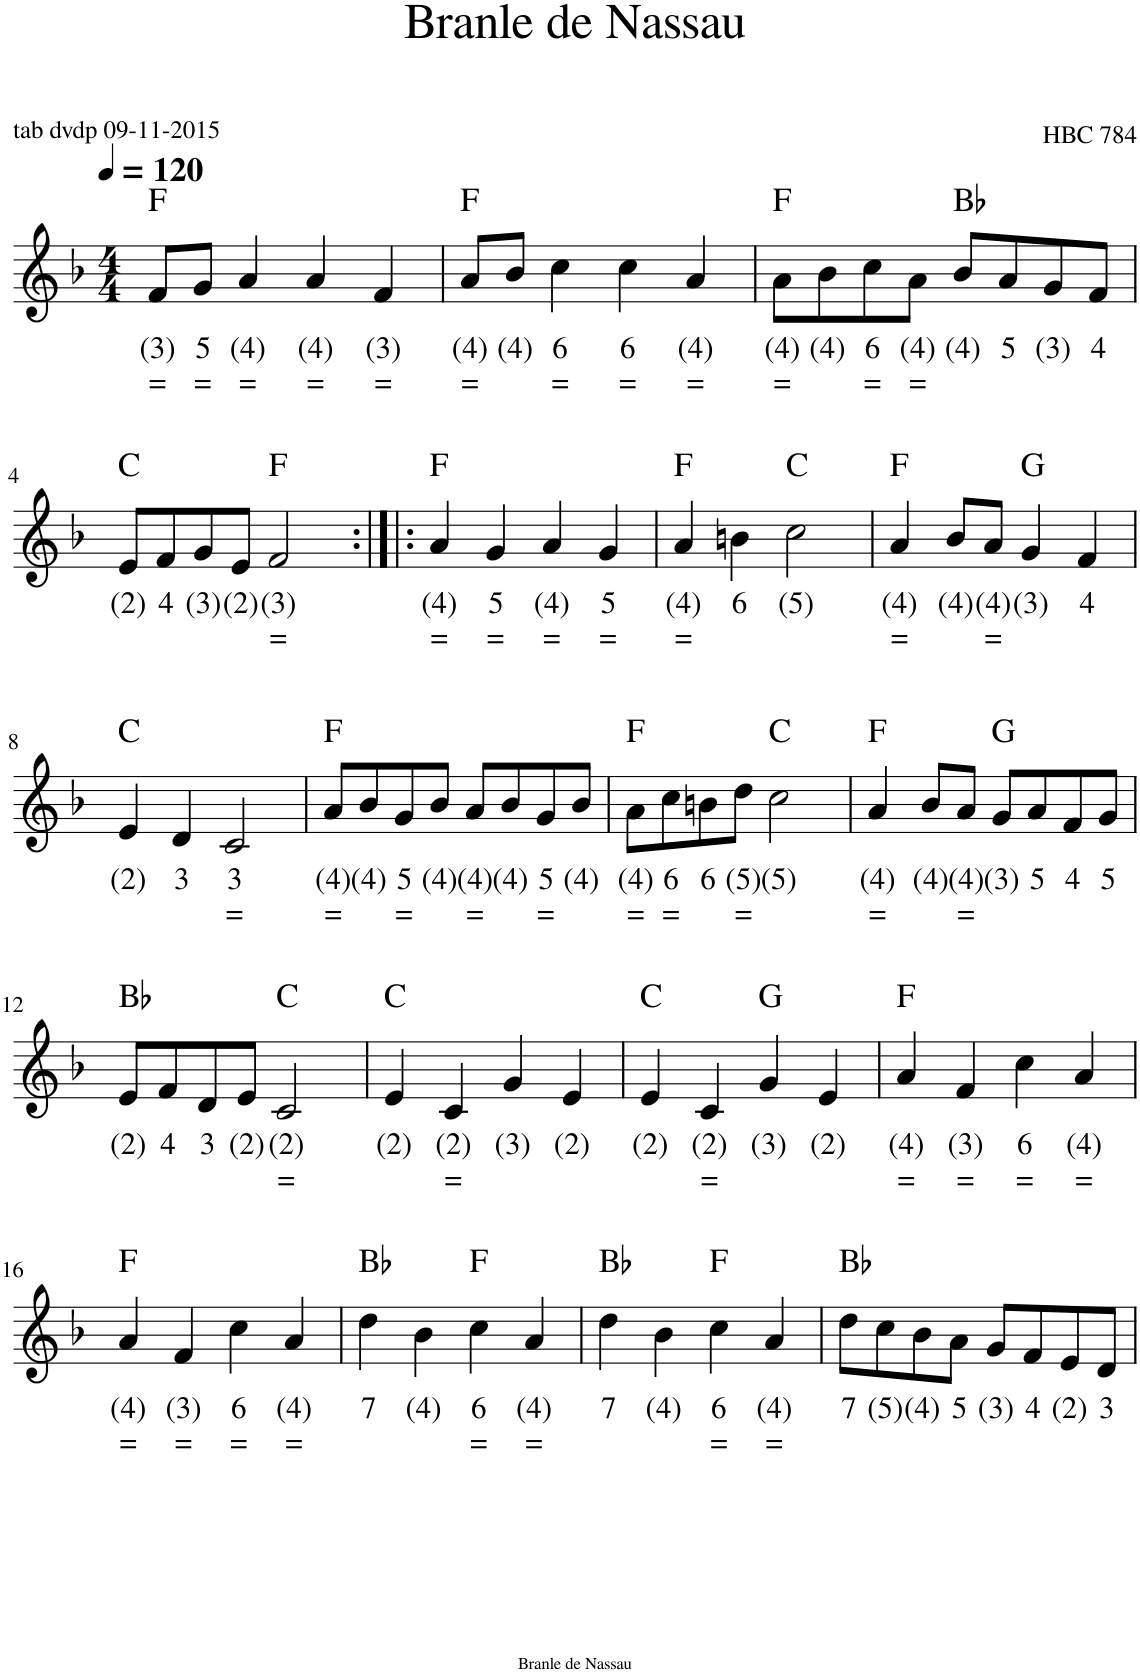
**kern	**text	**text	**harte
*part1	*part1	*part1	*part1
*staff1	*staff1	*staff1	*
*I"Viool	*	*	*
*clefG2	*	*	*
*k[b-]	*	*	*
*M4/4	*	*	*
*MM120	*	*	*
=1	=1	=1	=1
!	!LO:LY:b	!LO:LY:b	!
8f/L	(3)	=	F:maj
!	!LO:LY:b	!LO:LY:b	!
8g/J	5	=	.
!	!LO:LY:b	!LO:LY:b	!
4a/	(4)	=	.
!	!LO:LY:b	!LO:LY:b	!
4a/	(4)	=	.
!	!LO:LY:b	!LO:LY:b	!
4f/	(3)	=	.
=2	=2	=2	=2
!	!LO:LY:b	!LO:LY:b	!
8a/L	(4)	=	F:maj
!	!LO:LY:b	!	!
8b-/J	(4)	.	.
!	!LO:LY:b	!LO:LY:b	!
4cc\	6	=	.
!	!LO:LY:b	!LO:LY:b	!
4cc\	6	=	.
!	!LO:LY:b	!LO:LY:b	!
4a/	(4)	=	.
=3	=3	=3	=3
!	!LO:LY:b	!LO:LY:b	!
8a\L	(4)	=	F:maj
!	!LO:LY:b	!	!
8b-\	(4)	.	.
!	!LO:LY:b	!LO:LY:b	!
8cc\	6	=	.
!	!LO:LY:b	!LO:LY:b	!
8a\J	(4)	=	.
!	!LO:LY:b	!	!
8b-/L	(4)	.	Bb:maj
!	!LO:LY:b	!	!
8a/	5	.	.
!	!LO:LY:b	!	!
8g/	(3)	.	.
!	!LO:LY:b	!	!
8f/J	4	.	.
!!LO:LB:g=z
=4	=4	=4	=4
!	!LO:LY:b	!	!
8e/L	(2)	.	C:maj
!	!LO:LY:b	!	!
8f/	4	.	.
!	!LO:LY:b	!	!
8g/	(3)	.	.
!	!LO:LY:b	!	!
8e/J	(2)	.	.
!	!LO:LY:b	!LO:LY:b	!
2f/	(3)	=	F:maj
=5:|!|:	=5:|!|:	=5:|!|:	=5:|!|:
!	!LO:LY:b	!LO:LY:b	!
4a/	(4)	=	F:maj
!	!LO:LY:b	!LO:LY:b	!
4g/	5	=	.
!	!LO:LY:b	!LO:LY:b	!
4a/	(4)	=	.
!	!LO:LY:b	!LO:LY:b	!
4g/	5	=	.
=6	=6	=6	=6
!	!LO:LY:b	!LO:LY:b	!
4a/	(4)	=	F:maj
!	!LO:LY:b	!	!
4bn\	6	.	.
!	!LO:LY:b	!	!
2cc\	(5)	.	C:maj
=7	=7	=7	=7
!	!LO:LY:b	!LO:LY:b	!
4a/	(4)	=	F:maj
!	!LO:LY:b	!	!
8b-/L	(4)	.	.
!	!LO:LY:b	!LO:LY:b	!
8a/J	(4)	=	.
!	!LO:LY:b	!	!
4g/	(3)	.	G:maj
!	!LO:LY:b	!	!
4f/	4	.	.
!!LO:LB:g=z
=8	=8	=8	=8
!	!LO:LY:b	!	!
4e/	(2)	.	C:maj
!	!LO:LY:b	!	!
4d/	3	.	.
!	!LO:LY:b	!LO:LY:b	!
2c/	3	=	.
=9	=9	=9	=9
!	!LO:LY:b	!LO:LY:b	!
8a/L	(4)	=	F:maj
!	!LO:LY:b	!	!
8b-/	(4)	.	.
!	!LO:LY:b	!LO:LY:b	!
8g/	5	=	.
!	!LO:LY:b	!	!
8b-/J	(4)	.	.
!	!LO:LY:b	!LO:LY:b	!
8a/L	(4)	=	.
!	!LO:LY:b	!	!
8b-/	(4)	.	.
!	!LO:LY:b	!LO:LY:b	!
8g/	5	=	.
!	!LO:LY:b	!	!
8b-/J	(4)	.	.
=10	=10	=10	=10
!	!LO:LY:b	!LO:LY:b	!
8a\L	(4)	=	F:maj
!	!LO:LY:b	!LO:LY:b	!
8cc\	6	=	.
!	!LO:LY:b	!	!
8bn\	6	.	.
!	!LO:LY:b	!LO:LY:b	!
8dd\J	(5)	=	.
!	!LO:LY:b	!	!
2cc\	(5)	.	C:maj
=11	=11	=11	=11
!	!LO:LY:b	!LO:LY:b	!
4a/	(4)	=	F:maj
!	!LO:LY:b	!	!
8b-/L	(4)	.	.
!	!LO:LY:b	!LO:LY:b	!
8a/J	(4)	=	.
!	!LO:LY:b	!	!
8g/L	(3)	.	G:maj
!	!LO:LY:b	!	!
8a/	5	.	.
!	!LO:LY:b	!	!
8f/	4	.	.
!	!LO:LY:b	!	!
8g/J	5	.	.
!!LO:LB:g=z
=12	=12	=12	=12
!	!LO:LY:b	!	!
8e/L	(2)	.	Bb:maj
!	!LO:LY:b	!	!
8f/	4	.	.
!	!LO:LY:b	!	!
8d/	3	.	.
!	!LO:LY:b	!	!
8e/J	(2)	.	.
!	!LO:LY:b	!LO:LY:b	!
2c/	(2)	=	C:maj
=13	=13	=13	=13
!	!LO:LY:b	!	!
4e/	(2)	.	C:maj
!	!LO:LY:b	!LO:LY:b	!
4c/	(2)	=	.
!	!LO:LY:b	!	!
4g/	(3)	.	.
!	!LO:LY:b	!	!
4e/	(2)	.	.
=14	=14	=14	=14
!	!LO:LY:b	!	!
4e/	(2)	.	C:maj
!	!LO:LY:b	!LO:LY:b	!
4c/	(2)	=	.
!	!LO:LY:b	!	!
4g/	(3)	.	G:maj
!	!LO:LY:b	!	!
4e/	(2)	.	.
=15	=15	=15	=15
!	!LO:LY:b	!LO:LY:b	!
4a/	(4)	=	F:maj
!	!LO:LY:b	!LO:LY:b	!
4f/	(3)	=	.
!	!LO:LY:b	!LO:LY:b	!
4cc\	6	=	.
!	!LO:LY:b	!LO:LY:b	!
4a/	(4)	=	.
!!LO:LB:g=z
=16	=16	=16	=16
!	!LO:LY:b	!LO:LY:b	!
4a/	(4)	=	F:maj
!	!LO:LY:b	!LO:LY:b	!
4f/	(3)	=	.
!	!LO:LY:b	!LO:LY:b	!
4cc\	6	=	.
!	!LO:LY:b	!LO:LY:b	!
4a/	(4)	=	.
=17	=17	=17	=17
!	!LO:LY:b	!	!
4dd\	7	.	Bb:maj
!	!LO:LY:b	!	!
4b-\	(4)	.	.
!	!LO:LY:b	!LO:LY:b	!
4cc\	6	=	F:maj
!	!LO:LY:b	!LO:LY:b	!
4a/	(4)	=	.
=18	=18	=18	=18
!	!LO:LY:b	!	!
4dd\	7	.	Bb:maj
!	!LO:LY:b	!	!
4b-\	(4)	.	.
!	!LO:LY:b	!LO:LY:b	!
4cc\	6	=	F:maj
!	!LO:LY:b	!LO:LY:b	!
4a/	(4)	=	.
=19	=19	=19	=19
!	!LO:LY:b	!	!
8dd\L	7	.	Bb:maj
!	!LO:LY:b	!	!
8cc\	(5)	.	.
!	!LO:LY:b	!	!
8b-\	(4)	.	.
!	!LO:LY:b	!	!
8a\J	5	.	.
!	!LO:LY:b	!	!
8g/L	(3)	.	.
!	!LO:LY:b	!	!
8f/	4	.	.
!	!LO:LY:b	!	!
8e/	(2)	.	.
!	!LO:LY:b	!	!
8d/J	3	.	.
=	=	=	=
*-	*-	*-	*-
